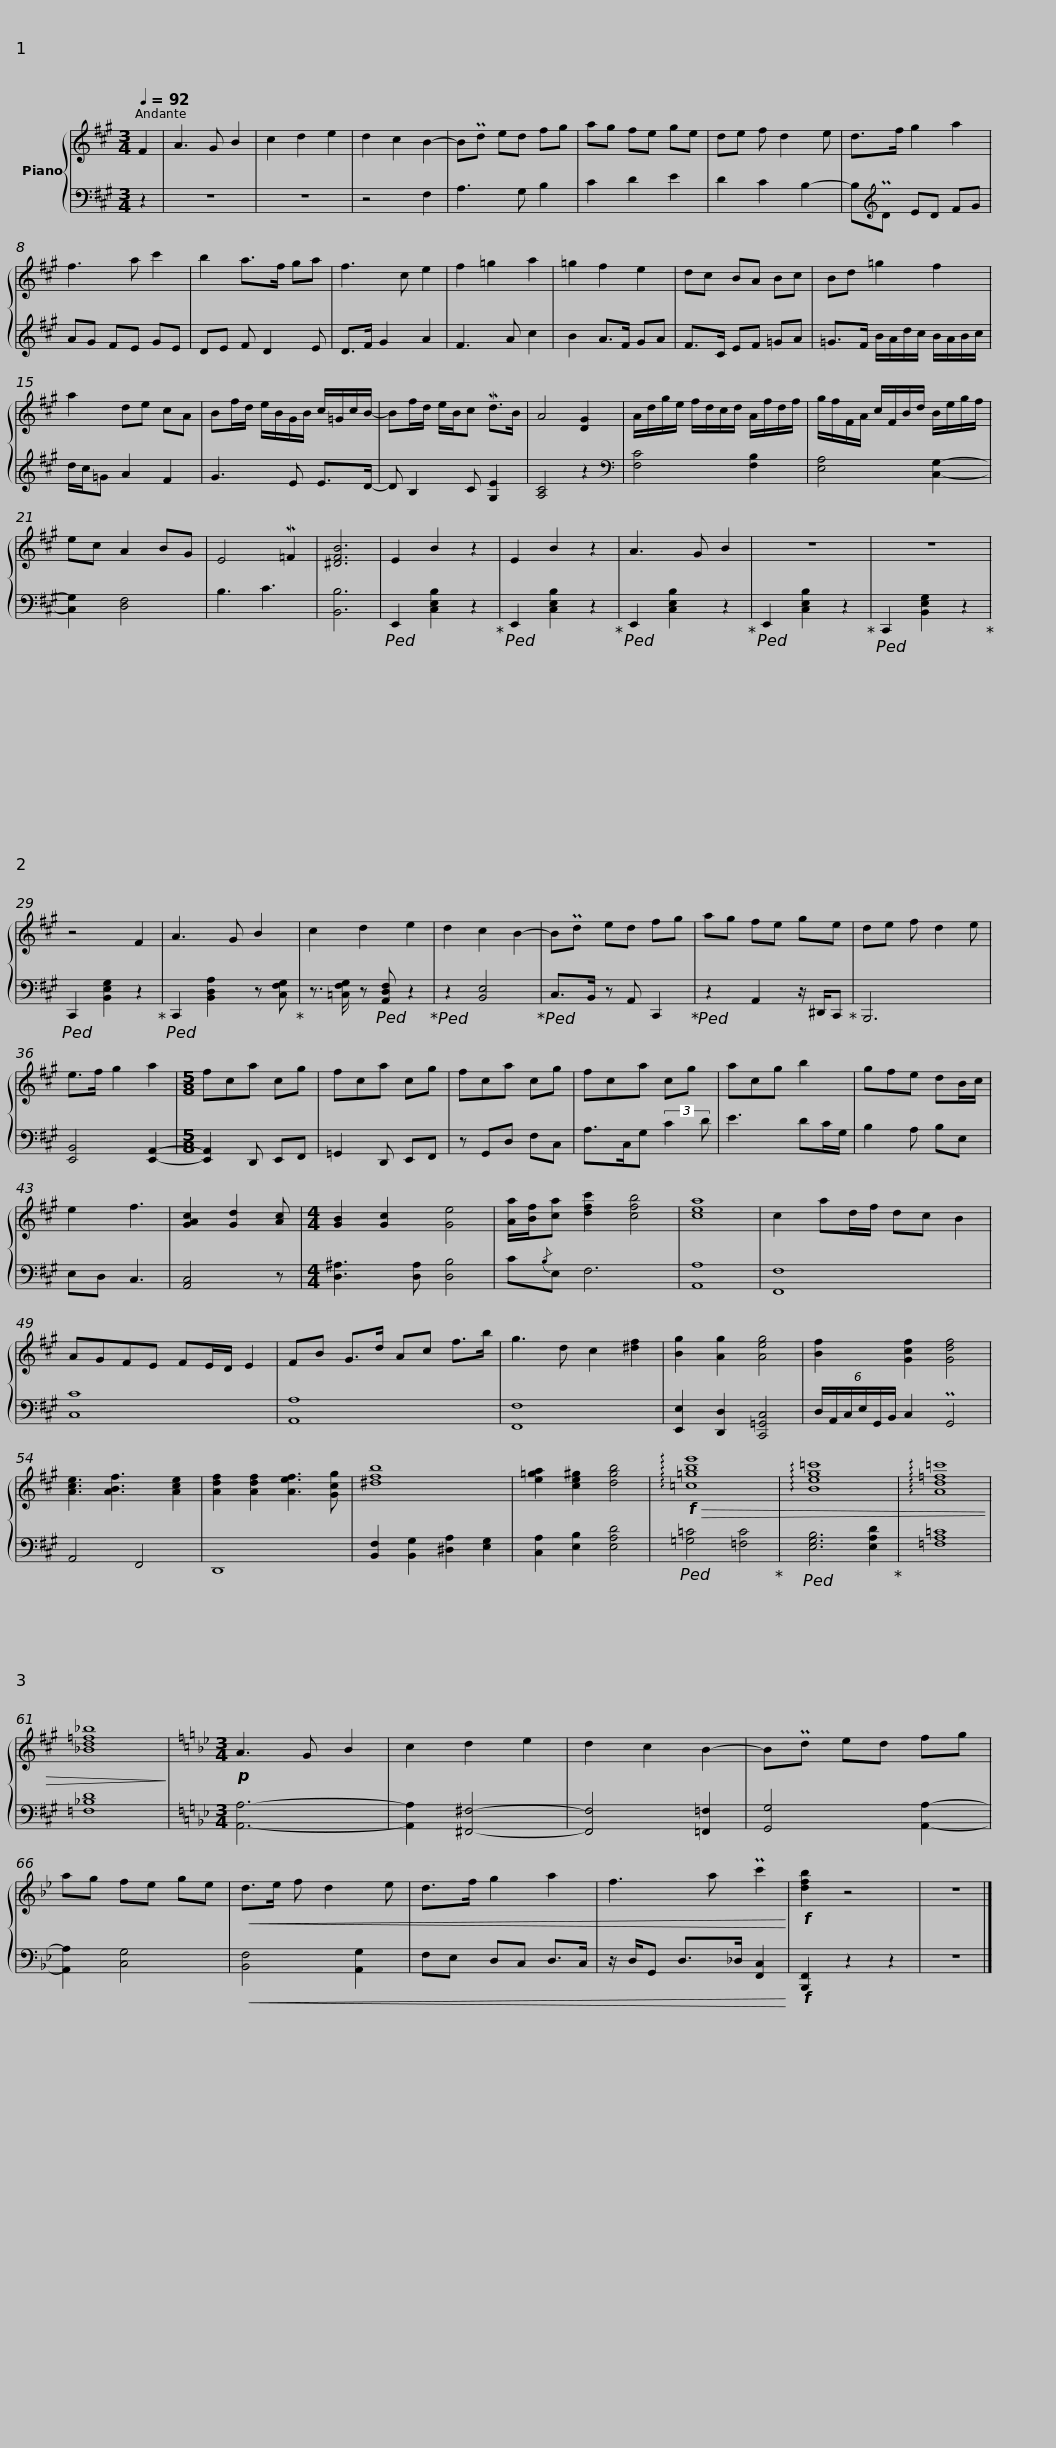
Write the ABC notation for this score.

X:1
%%score { 1 | 2 }
L:1/8
Q:1/4=92
M:3/4
I:linebreak $
K:A
V:1 treble
V:2 bass
V:1
 F2 | A3 G B2 | c2 d2 e2 | d2 c2 B2- | BPd ed fg | %5
 ag fe ge | de f d2 e | d>f g2 a2 |$ f3 a c'2 | b2 a>f ga | %10
 f3 c e2 | f2 =g2 a2 | =g2 f2 e2 | dc BA Bc |$ Bd =g2 f2 | %15
 a2 de cA | Bf/d/ e/B/G/B/ c/=G/c/B/- | Bf/d/ e/B/c Md>B | A4 [DG]2 |$ A/d/g/e/ f/d/c/d/ A/f/d/f/ | %20
 g/f/F/A/ c/F/B/d/ B/e/g/f/ | ec A2 BG | E4 M=F2 | [^DFB]6 | E2 B2 z2 | %25
 E2 B2 z2 |$ A3 G B2 | z6 | z6 | z4 F2 | %30
 A3 G B2 | c2 d2 e2 | d2 c2 B2- | BPd ed fg |$ ag fe ge | %35
 de f d2 e | e>f g2 a2 |[M:5/8] fca cg | fca cg | fca cg | %40
 fca cg |$ acg b2 | gfe dB/c/ | e2 f3 | [GAc]2 [Gd]2 [Ac] | %45
[M:4/4] [GB]2 [Gc]2 [Ge]4 | [Aa]/[Bf]/[ca] [dfc']2 [cfb]4 | [cea]8 | c2 ad/f/ dc B2 |$ AGFE FE/D/ E2 | %50
 FB G>d Ac f>b | g3 d c2 [^df]2 | [Bg]2 [Ag]2 [Aeg]4 | [Bf]2 [Gcf]2 [Gdf]4 | [Ace]3 [ABf]3 [Ace]2 |$ %55
 [Adf]2 [Adf]2 [Aef]3 [Gcg] | [^dfb]8 | [e=ga]2 [ce^g]2 [dgb]4 |!f!!>(! !arpeggio![=c=gbe']8 | !arpeggio![Beg=c']8 | %60
 !arpeggio![Ad=f=c']8 | [_Bd=f_b]8!>)! |[K:Bb][M:3/4]!p! A3 G B2 | c2 d2 e2 |$ d2 c2 B2- | %65
 BPd ed fg | ag fe ge |!<(! d>e f d2 e | d>f g2 a2 | f3 a Pc'2!<)! | %70
!f! [dfb]2 z4 | z6 |] %72
V:2
 z2 | z6 | z6 | z4 F,2 | A,3 G, B,2 | %5
 C2 D2 E2 | D2 C2 B,2- | B,[K:treble]PD ED FG |$ AG FE GE | DE F D2 E | %10
 D>F G2 A2 | F3 A c2 | B2 A>F GA | F>C EF =GA |$ =G>F B/A/d/c/ B/A/B/c/ | %15
 d/c/=G A2 F2 | G3 E E>D- | D B,2 C [G,E]2 | [A,C]4 z2 |$[K:bass] [F,C]4 [F,B,]2 | %20
 [E,A,]4 [C,G,]2- | [C,G,]2 [D,F,]4 | B,3 C3 | [B,,B,]6 |!ped! E,,2 [C,E,B,]2 z2!ped-up! | %25
!ped! E,,2 [C,E,B,]2 z2!ped-up! |$!ped! E,,2 [C,E,B,]2 z2!ped-up! |!ped! E,,2 [C,E,B,]2 z2!ped-up! |!ped! C,,2 [B,,E,G,]2 z2!ped-up! |!ped! C,,2 [B,,E,G,]2 z2!ped-up! | %30
!ped! C,,2 [B,,D,A,]2 z [C,F,G,]!ped-up! | z3/2 [=C,F,G,]/ z!ped! [A,,D,F,] z2!ped-up! |!ped! z2 [B,,E,]4!ped-up! |!ped! C,>B,, z A,, C,,2!ped-up! |$!ped! z2 A,,2 z/ ^D,,/C,,!ped-up! | %35
 B,,,6 | [E,,B,,]4 [E,,A,,]2- |[M:5/8] [E,,A,,]2 D,, E,,F,, | =G,,2 D,, E,,F,, | z G,,D, F,C, | %40
 A,>C,G, (3:2:2C2 D |$ E3 DC/G,/ | B,2 A, B,E, | E,D, C,3 | [A,,C,]4 z | %45
[M:4/4] [D,^A,]3 [D,A,] [D,B,]4 | C{/B,}E, F,6 | [A,,A,]8 | [F,,F,]8 |$ [C,C]8 | %50
 [A,,A,]8 | [F,,F,]8 | [E,,E,]2 [D,,D,]2 [C,,=G,,C,]4 | (6:4:6D,/A,,/C,/E,/G,,/B,,/ C,2 PG,,4 | A,,4 F,,4 |$ %55
 D,,8 | [B,,F,]2 [B,,G,]2 [^D,A,]2 [E,G,]2 | [C,A,]2 [E,B,]2 [E,A,D]4 |!ped! [=G,=C]4 [=F,C]4!ped-up! |!ped! [E,G,B,]6 [E,A,D]2!ped-up! | %60
 [=F,A,=C]8 | [=F,_B,D]8 |[K:Bb][M:3/4] [A,,A,]6- | [A,,A,]2 [^F,,^F,]4- |$ [F,,F,]4 [=F,,=F,]2 | %65
 [G,,G,]4 [A,,A,]2- | [A,,A,]2 [C,G,]4 |!<(! [B,,F,]4 [A,,G,]2 | F,E, D,C, D,>C, | z/ D,/G,, D,>_D, [F,,C,]2!<)! | %70
!f! [B,,,F,,]2 z2 z2 | z6 |] %72
